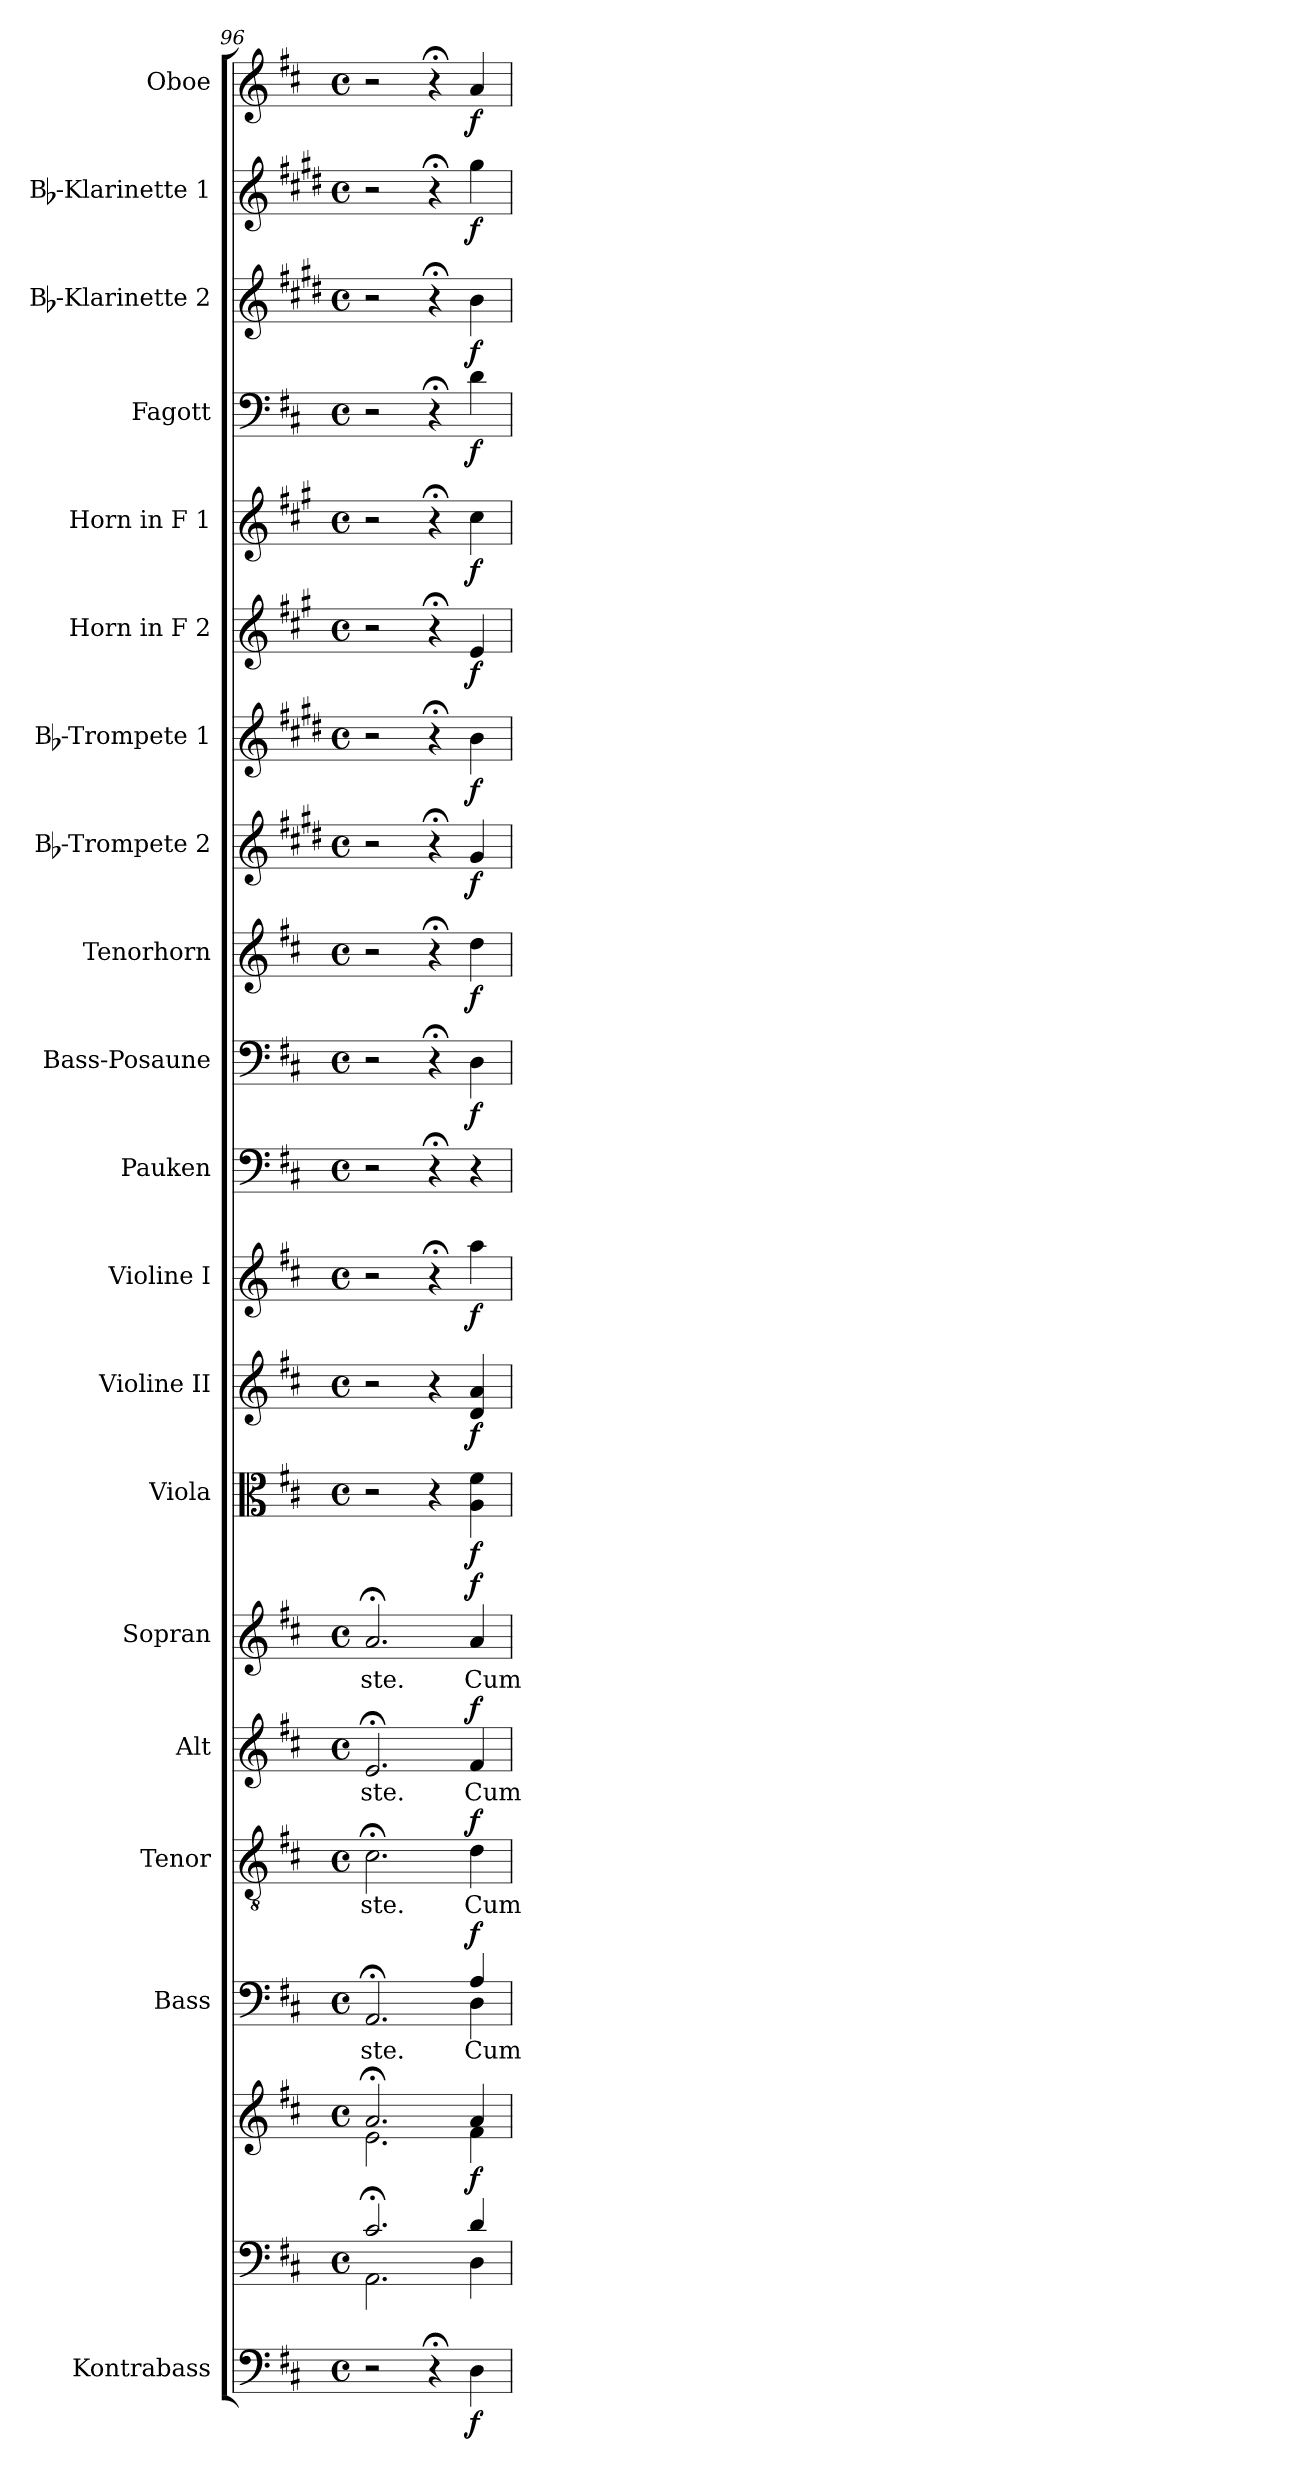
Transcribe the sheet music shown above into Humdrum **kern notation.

**kern	**dynam	**kern	**kern	**dynam	**kern	**text	**dynam	**kern	**text	**dynam	**kern	**text	**dynam	**kern	**text	**dynam	**kern	**dynam	**kern	**dynam	**kern	**dynam	**kern	**kern	**dynam	**kern	**dynam	**kern	**dynam	**kern	**dynam	**kern	**dynam	**kern	**dynam	**kern	**dynam	**kern	**dynam	**kern	**dynam	**kern	**dynam
*part20	*part20	*part19	*part19	*part19	*part18	*part18	*part18	*part17	*part17	*part17	*part16	*part16	*part16	*part15	*part15	*part15	*part14	*part14	*part13	*part13	*part12	*part12	*part11	*part10	*part10	*part9	*part9	*part8	*part8	*part7	*part7	*part6	*part6	*part5	*part5	*part4	*part4	*part3	*part3	*part2	*part2	*part1	*part1
*staff21	*staff21	*staff20	*staff19	*staff19/20	*staff18	*staff18	*staff18	*staff17	*staff17	*staff17	*staff16	*staff16	*staff16	*staff15	*staff15	*staff15	*staff14	*staff14	*staff13	*staff13	*staff12	*staff12	*staff11	*staff10	*staff10	*staff9	*staff9	*staff8	*staff8	*staff7	*staff7	*staff6	*staff6	*staff5	*staff5	*staff4	*staff4	*staff3	*staff3	*staff2	*staff2	*staff1	*staff1
*I"Kontrabass	*	*	*	*	*I"Bass	*	*	*I"Tenor	*	*	*I"Alt	*	*	*I"Sopran	*	*	*I"Viola	*	*I"Violine II	*	*I"Violine I	*	*I"Pauken	*I"Bass-Posaune	*	*I"Tenorhorn	*	*I"Bb-Trompete 2	*	*I"Bb-Trompete 1	*	*I"Horn in F 2	*	*I"Horn in F 1	*	*I"Fagott	*	*I"Bb-Klarinette 2	*	*I"Bb-Klarinette 1	*	*I"Oboe	*
*I'Kb.	*	*	*	*	*I'B.	*	*	*I'T.	*	*	*I'A.	*	*	*I'S.	*	*	*I'Vla.	*	*I'Vl. II	*	*I'Vl. I	*	*I'Pk.	*I'B. Pos.	*	*I'T. Hrn.	*	*I'Bb Trp. 2	*	*I'Bb Trp. 1	*	*	*	*	*	*I'Fg.	*	*I'Bb Kl. 2	*	*I'Bb Kl. 1	*	*I'Ob.	*
*clefF4	*	*clefF4	*clefG2	*	*clefF4	*	*	*clefGv2	*	*	*clefG2	*	*	*clefG2	*	*	*clefC3	*	*clefG2	*	*clefG2	*	*clefF4	*clefF4	*	*clefG2	*	*clefG2	*	*clefG2	*	*clefG2	*	*clefG2	*	*clefF4	*	*clefG2	*	*clefG2	*	*clefG2	*
*ITrd7c12	*	*	*	*	*	*	*	*	*	*	*	*	*	*	*	*	*	*	*	*	*	*	*	*	*	*ITrd8c14	*	*ITrd1c2	*	*ITrd1c2	*	*ITrd4c7	*	*ITrd4c7	*	*	*	*ITrd1c2	*	*ITrd1c2	*	*	*
*k[f#c#]	*	*k[f#c#]	*k[f#c#]	*	*k[f#c#]	*	*	*k[f#c#]	*	*	*k[f#c#]	*	*	*k[f#c#]	*	*	*k[f#c#]	*	*k[f#c#]	*	*k[f#c#]	*	*k[f#c#]	*k[f#c#]	*	*k[f#c#]	*	*k[f#c#]	*	*k[f#c#]	*	*k[f#c#]	*	*k[f#c#]	*	*k[f#c#]	*	*k[f#c#]	*	*k[f#c#]	*	*k[f#c#]	*
*D:	*	*D:	*D:	*	*D:	*	*	*D:	*	*	*D:	*	*	*D:	*	*	*D:	*	*D:	*	*D:	*	*D:	*D:	*	*D:	*	*D:	*	*D:	*	*D:	*	*D:	*	*D:	*	*D:	*	*D:	*	*D:	*
*M4/4	*	*M4/4	*M4/4	*	*M4/4	*	*	*M4/4	*	*	*M4/4	*	*	*M4/4	*	*	*M4/4	*	*M4/4	*	*M4/4	*	*M4/4	*M4/4	*	*M4/4	*	*M4/4	*	*M4/4	*	*M4/4	*	*M4/4	*	*M4/4	*	*M4/4	*	*M4/4	*	*M4/4	*
*met(c)	*	*met(c)	*met(c)	*	*met(c)	*	*	*met(c)	*	*	*met(c)	*	*	*met(c)	*	*	*met(c)	*	*met(c)	*	*met(c)	*	*met(c)	*met(c)	*	*met(c)	*	*met(c)	*	*met(c)	*	*met(c)	*	*met(c)	*	*met(c)	*	*met(c)	*	*met(c)	*	*met(c)	*
=96	=96	=96	=96	=96	=96	=96	=96	=96	=96	=96	=96	=96	=96	=96	=96	=96	=96	=96	=96	=96	=96	=96	=96	=96	=96	=96	=96	=96	=96	=96	=96	=96	=96	=96	=96	=96	=96	=96	=96	=96	=96	=96	=96
*	*	*^	*^	*	*	*	*	*	*	*	*	*	*	*	*	*	*	*	*	*	*	*	*	*	*	*	*	*	*	*	*	*	*	*	*	*	*	*	*	*	*	*	*
!	!	!	!	!	!	!	!	!LO:LY:b	!	!	!LO:LY:b	!	!	!LO:LY:b	!	!	!LO:LY:b	!	!	!	!	!	!	!	!	!	!	!	!	!	!	!	!	!	!	!	!	!	!	!	!	!	!	!	!
*	*	*	*	*	*	*	*^	*	*	*	*	*	*	*	*	*	*	*	*	*	*	*	*	*	*	*	*	*	*	*	*	*	*	*	*	*	*	*	*	*	*	*	*	*	*
2r	.	2.c#;!/	2.AA!\	2.a;<!/	2.e!\	.	2.AA;</	2.ryy	-ste.	.	2.c#;<\	-ste.	.	2.e;</	-ste.	.	2.a;</	-ste.	.	2r	.	2r	.	2r	.	2r	2r	.	2r	.	2r	.	2r	.	2r	.	2r	.	2r	.	2r	.	2r	.	2r	.
4r;<	.	.	.	.	.	.	.	.	.	.	.	.	.	.	.	.	.	.	.	4r	.	4r	.	4r;<	.	4r;<	4r;<	.	4r;<	.	4r;<	.	4r;<	.	4r;<	.	4r;<	.	4r;<	.	4r;<	.	4r;<	.	4r;<	.
!	!LO:DY:b	!	!	!	!	!LO:DY:b	!	!	!LO:LY:b	!LO:DY:a	!	!LO:LY:b	!LO:DY:a	!	!LO:LY:b	!LO:DY:a	!	!LO:LY:b	!LO:DY:a	!	!LO:DY:b	!	!LO:DY:b	!	!LO:DY:b	!	!	!LO:DY:b	!	!LO:DY:b	!	!LO:DY:b	!	!LO:DY:b	!	!LO:DY:b	!	!LO:DY:b	!	!LO:DY:b	!	!LO:DY:b	!	!LO:DY:b	!	!LO:DY:b
4DD\	f	4d/	4D\	4a/	4f#\	f	4A/	4D\	Cum	f	4d\	Cum	f	4f#/	Cum	f	4a/	Cum	f	4A\ 4f#\	f	4d/ 4a/	f	4aa\	f	4r	4D\	f	4d\	f	4f#/	f	4a\	f	4A/	f	4f#\	f	4d\	f	4a\	f	4ff#\	f	4a/	f
*	*	*v	*v	*	*	*	*v	*v	*	*	*	*	*	*	*	*	*	*	*	*	*	*	*	*	*	*	*	*	*	*	*	*	*	*	*	*	*	*	*	*	*	*	*	*	*	*
*	*	*	*v	*v	*	*	*	*	*	*	*	*	*	*	*	*	*	*	*	*	*	*	*	*	*	*	*	*	*	*	*	*	*	*	*	*	*	*	*	*	*	*	*	*
=	=	=	=	=	=	=	=	=	=	=	=	=	=	=	=	=	=	=	=	=	=	=	=	=	=	=	=	=	=	=	=	=	=	=	=	=	=	=	=	=	=	=	=
*-	*-	*-	*-	*-	*-	*-	*-	*-	*-	*-	*-	*-	*-	*-	*-	*-	*-	*-	*-	*-	*-	*-	*-	*-	*-	*-	*-	*-	*-	*-	*-	*-	*-	*-	*-	*-	*-	*-	*-	*-	*-	*-	*-
